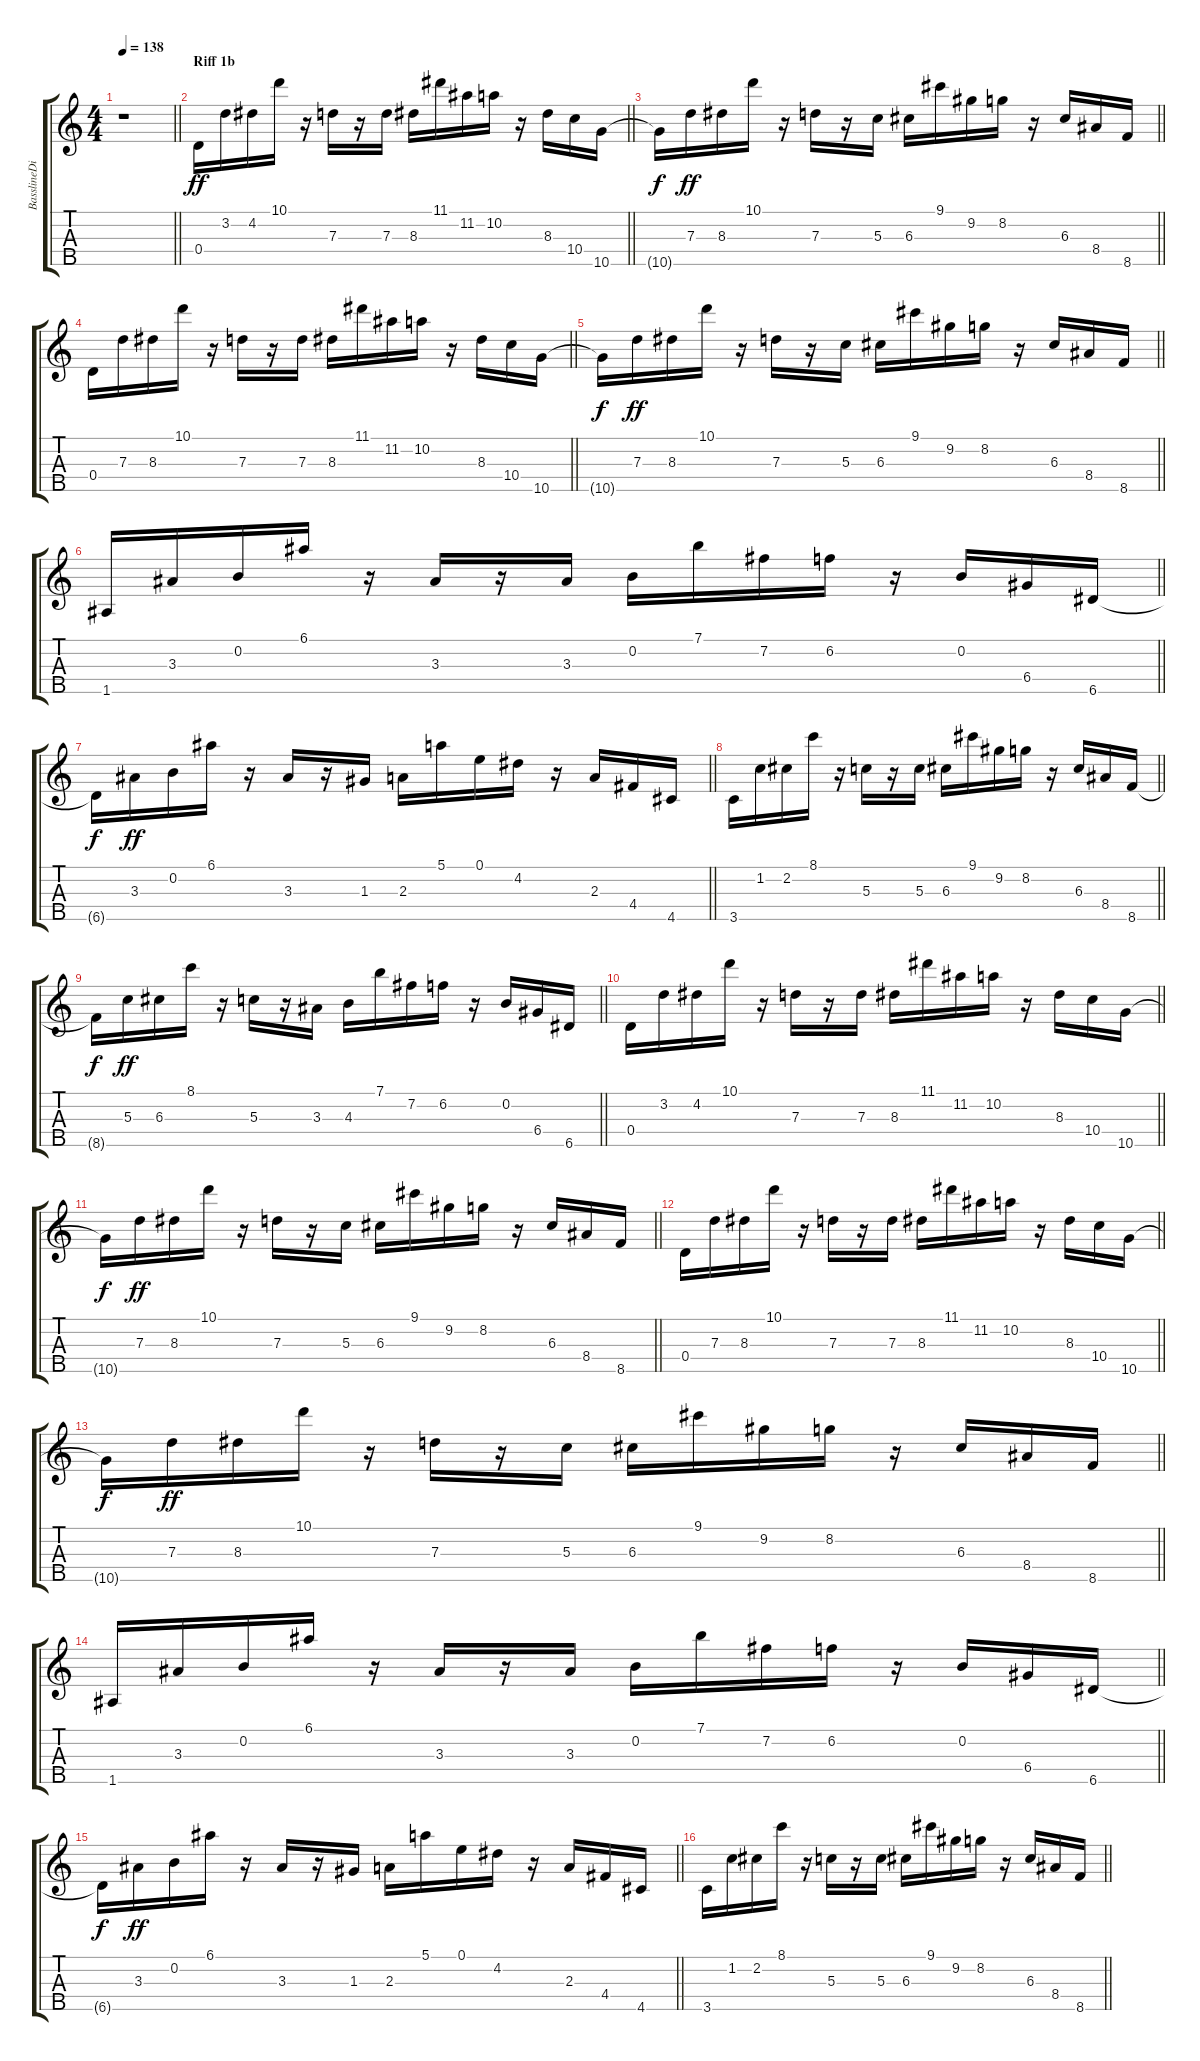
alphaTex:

\track ("BasslineDist" "BasslineDi") {instrument synthbass1}
\staff {score tabs}
\tuning (E4 B3 G3 D3 A2) {hide}
\ts (4 4)
\tempo 138
\clef g2
\barLineRight lightlight
\ks c
r.1{dy ff} |
\section ("" "Riff 1b")
\barLineRight lightlight
0.4.16 3.2.16 4.2.16 10.1.16 r.16 7.3.16 r.16 7.3.16 8.3.16 11.1.16 11.2.16 10.2.16 r.16 8.3.16 10.4.16 10.5.16 |
\barLineRight lightlight
10.5{t}.16{dy f} 7.3.16{dy ff} 8.3.16 10.1.16 r.16 7.3.16 r.16 5.3.16 6.3.16 9.1.16 9.2.16 8.2.16 r.16 6.3.16 8.4.16 8.5.16 |
\barLineRight lightlight
0.4.16 7.3.16 8.3.16 10.1.16 r.16 7.3.16 r.16 7.3.16 8.3.16 11.1.16 11.2.16 10.2.16 r.16 8.3.16 10.4.16 10.5.16 |
\barLineRight lightlight
10.5{t}.16{dy f} 7.3.16{dy ff} 8.3.16 10.1.16 r.16 7.3.16 r.16 5.3.16 6.3.16 9.1.16 9.2.16 8.2.16 r.16 6.3.16 8.4.16 8.5.16 |
\barLineRight lightlight
1.5.16 3.3.16 0.2.16 6.1.16 r.16 3.3.16 r.16 3.3.16 0.2.16 7.1.16 7.2.16 6.2.16 r.16 0.2.16 6.4.16 6.5.16 |
\barLineRight lightlight
6.5{t}.16{dy f} 3.3.16{dy ff} 0.2.16 6.1.16 r.16 3.3.16 r.16 1.3.16 2.3.16 5.1.16 0.1.16 4.2.16 r.16 2.3.16 4.4.16 4.5.16 |
\barLineRight lightlight
3.5.16 1.2.16 2.2.16 8.1.16 r.16 5.3.16 r.16 5.3.16 6.3.16 9.1.16 9.2.16 8.2.16 r.16 6.3.16 8.4.16 8.5.16 |
\barLineRight lightlight
8.5{t}.16{dy f} 5.3.16{dy ff} 6.3.16 8.1.16 r.16 5.3.16 r.16 3.3.16 4.3.16 7.1.16 7.2.16 6.2.16 r.16 0.2.16 6.4.16 6.5.16 |
\barLineRight lightlight
0.4.16 3.2.16 4.2.16 10.1.16 r.16 7.3.16 r.16 7.3.16 8.3.16 11.1.16 11.2.16 10.2.16 r.16 8.3.16 10.4.16 10.5.16 |
\barLineRight lightlight
10.5{t}.16{dy f} 7.3.16{dy ff} 8.3.16 10.1.16 r.16 7.3.16 r.16 5.3.16 6.3.16 9.1.16 9.2.16 8.2.16 r.16 6.3.16 8.4.16 8.5.16 |
\barLineRight lightlight
0.4.16 7.3.16 8.3.16 10.1.16 r.16 7.3.16 r.16 7.3.16 8.3.16 11.1.16 11.2.16 10.2.16 r.16 8.3.16 10.4.16 10.5.16 |
\barLineRight lightlight
10.5{t}.16{dy f} 7.3.16{dy ff} 8.3.16 10.1.16 r.16 7.3.16 r.16 5.3.16 6.3.16 9.1.16 9.2.16 8.2.16 r.16 6.3.16 8.4.16 8.5.16 |
\barLineRight lightlight
1.5.16 3.3.16 0.2.16 6.1.16 r.16 3.3.16 r.16 3.3.16 0.2.16 7.1.16 7.2.16 6.2.16 r.16 0.2.16 6.4.16 6.5.16 |
\barLineRight lightlight
6.5{t}.16{dy f} 3.3.16{dy ff} 0.2.16 6.1.16 r.16 3.3.16 r.16 1.3.16 2.3.16 5.1.16 0.1.16 4.2.16 r.16 2.3.16 4.4.16 4.5.16 |
\barLineRight lightlight
3.5.16 1.2.16 2.2.16 8.1.16 r.16 5.3.16 r.16 5.3.16 6.3.16 9.1.16 9.2.16 8.2.16 r.16 6.3.16 8.4.16 8.5.16
